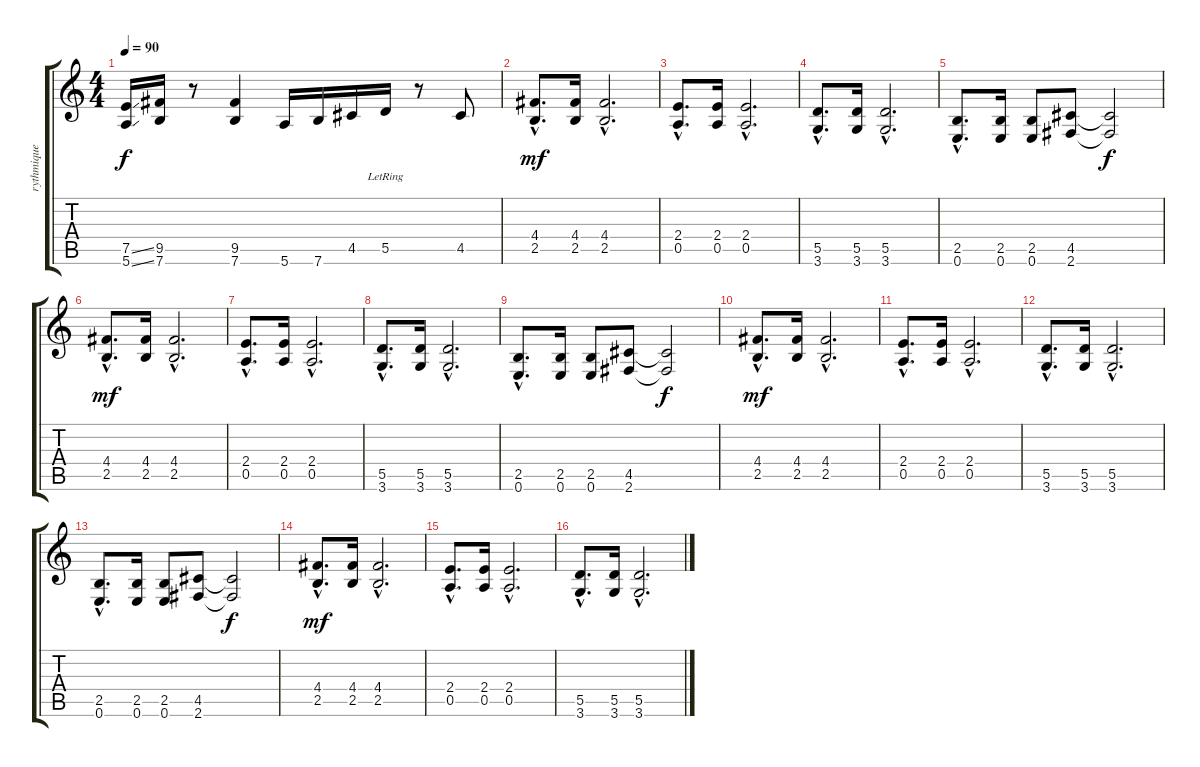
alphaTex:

\track ("rythmique" "rythmique") {instrument distortionguitar}
\staff {score tabs}
\tuning (E4 B3 G3 D3 A2 E2) {hide}
\ts (4 4)
\tempo 90
\clef g2
\ks c
(7.5{ss} 5.6{ss}).16{dy f} (9.5 7.6).16 r.8 (9.5 7.6).4 5.6.16 7.6.16 4.5.16 5.5{lr}.16 r.8 4.5.8 |
(4.4{hac} 2.5{hac}).8{d dy mf volume 14} (4.4 2.5).16 (4.4{hac} 2.5{hac}).2{d} |
(2.4{hac} 0.5{hac}).8{d} (2.4 0.5).16 (2.4{hac} 0.5{hac}).2{d} |
(5.5{hac} 3.6{hac}).8{d} (5.5 3.6).16 (5.5{hac} 3.6{hac}).2{d} |
(2.5{hac} 0.6{hac}).8{d} (2.5 0.6).16 (2.5 0.6).8 (4.5 2.6).8 (4.5{t} 2.6{t}).2{dy f} |
(4.4{hac} 2.5{hac}).8{d dy mf} (4.4 2.5).16 (4.4{hac} 2.5{hac}).2{d} |
(2.4{hac} 0.5{hac}).8{d} (2.4 0.5).16 (2.4{hac} 0.5{hac}).2{d} |
(5.5{hac} 3.6{hac}).8{d} (5.5 3.6).16 (5.5{hac} 3.6{hac}).2{d} |
(2.5{hac} 0.6{hac}).8{d} (2.5 0.6).16 (2.5 0.6).8 (4.5 2.6).8 (4.5{t} 2.6{t}).2{dy f} |
(4.4{hac} 2.5{hac}).8{d dy mf} (4.4 2.5).16 (4.4{hac} 2.5{hac}).2{d} |
(2.4{hac} 0.5{hac}).8{d} (2.4 0.5).16 (2.4{hac} 0.5{hac}).2{d} |
(5.5{hac} 3.6{hac}).8{d} (5.5 3.6).16 (5.5{hac} 3.6{hac}).2{d} |
(2.5{hac} 0.6{hac}).8{d} (2.5 0.6).16 (2.5 0.6).8 (4.5 2.6).8 (4.5{t} 2.6{t}).2{dy f} |
(4.4{hac} 2.5{hac}).8{d dy mf} (4.4 2.5).16 (4.4{hac} 2.5{hac}).2{d} |
(2.4{hac} 0.5{hac}).8{d} (2.4 0.5).16 (2.4{hac} 0.5{hac}).2{d} |
(5.5{hac} 3.6{hac}).8{d} (5.5 3.6).16 (5.5{hac} 3.6{hac}).2{d}
